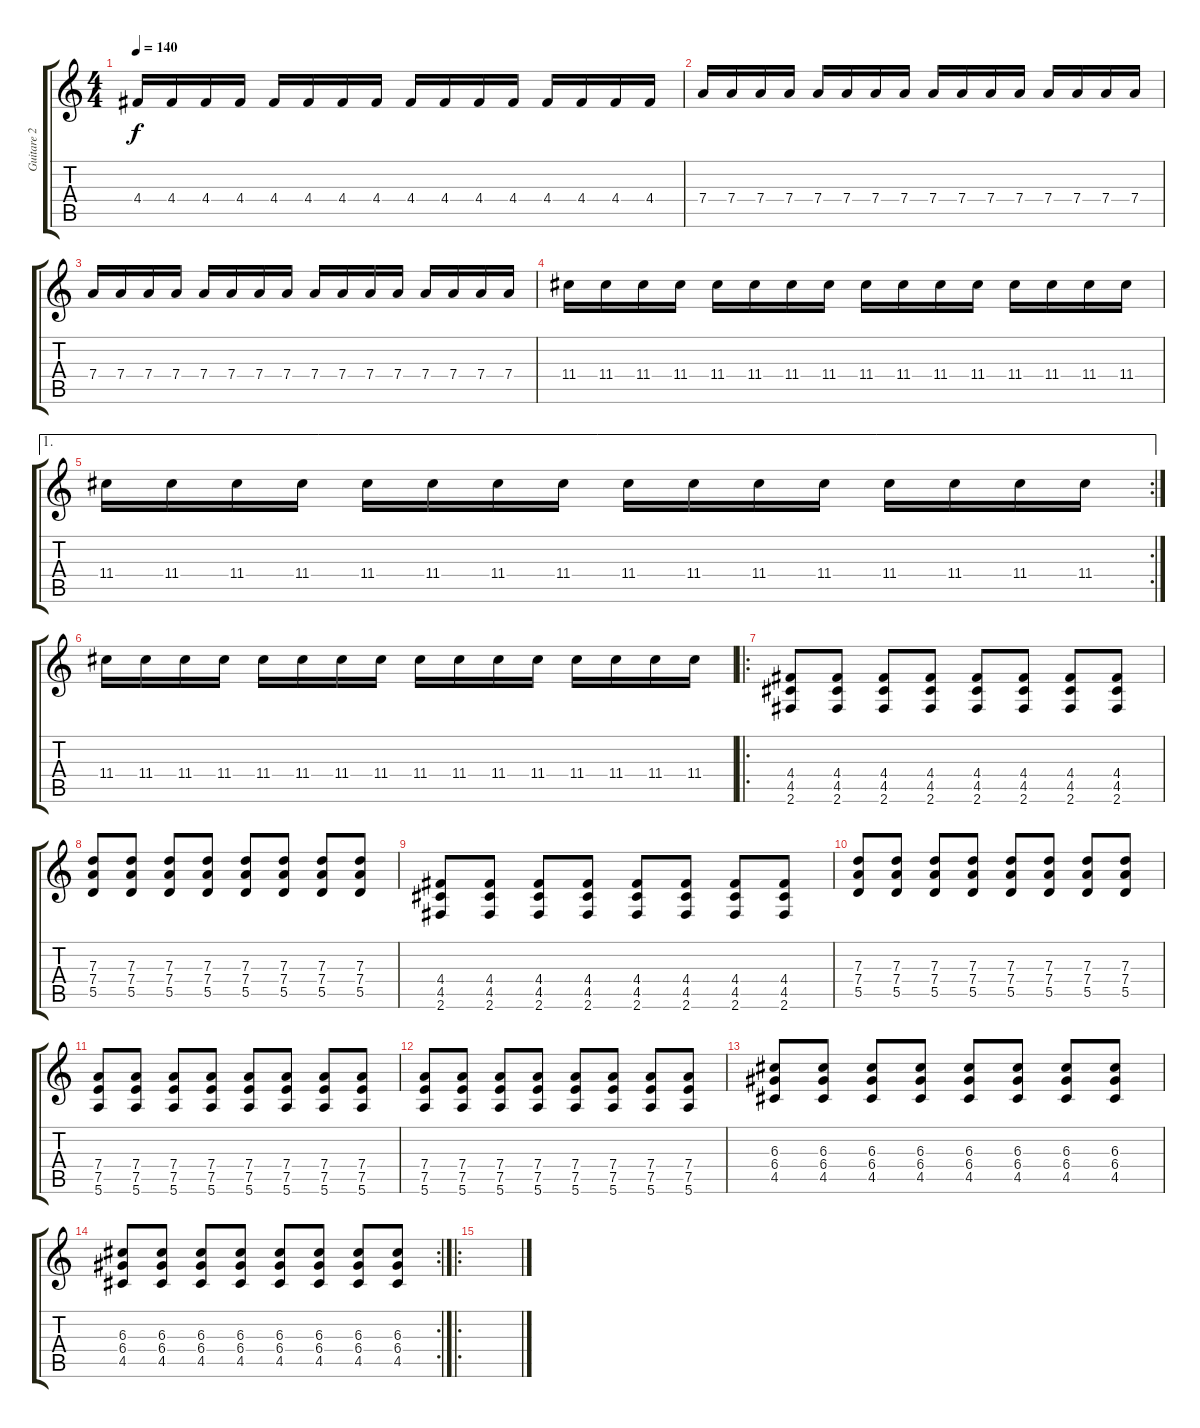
\track ("Guitare 2" "Guitare 2") {instrument distortionguitar}
\staff {score tabs}
\tuning (E4 B3 G3 D3 A2 E2) {hide}
\ts (4 4)
\tempo 140
\clef g2
\ks c
4.4.16{dy f} 4.4.16 4.4.16 4.4.16 4.4.16 4.4.16 4.4.16 4.4.16 4.4.16 4.4.16 4.4.16 4.4.16 4.4.16 4.4.16 4.4.16 4.4.16 |
7.4.16 7.4.16 7.4.16 7.4.16 7.4.16 7.4.16 7.4.16 7.4.16 7.4.16 7.4.16 7.4.16 7.4.16 7.4.16 7.4.16 7.4.16 7.4.16 |
7.4.16 7.4.16 7.4.16 7.4.16 7.4.16 7.4.16 7.4.16 7.4.16 7.4.16 7.4.16 7.4.16 7.4.16 7.4.16 7.4.16 7.4.16 7.4.16 |
11.4.16 11.4.16 11.4.16 11.4.16 11.4.16 11.4.16 11.4.16 11.4.16 11.4.16 11.4.16 11.4.16 11.4.16 11.4.16 11.4.16 11.4.16 11.4.16 |
\ae 1
\rc 2
11.4.16 11.4.16 11.4.16 11.4.16 11.4.16 11.4.16 11.4.16 11.4.16 11.4.16 11.4.16 11.4.16 11.4.16 11.4.16 11.4.16 11.4.16 11.4.16 |
11.4.16 11.4.16 11.4.16 11.4.16 11.4.16 11.4.16 11.4.16 11.4.16 11.4.16 11.4.16 11.4.16 11.4.16 11.4.16 11.4.16 11.4.16 11.4.16 |
\ro
(4.4 4.5 2.6).8 (4.4 4.5 2.6).8 (4.4 4.5 2.6).8 (4.4 4.5 2.6).8 (4.4 4.5 2.6).8 (4.4 4.5 2.6).8 (4.4 4.5 2.6).8 (4.4 4.5 2.6).8 |
(7.3 7.4 5.5).8 (7.3 7.4 5.5).8 (7.3 7.4 5.5).8 (7.3 7.4 5.5).8 (7.3 7.4 5.5).8 (7.3 7.4 5.5).8 (7.3 7.4 5.5).8 (7.3 7.4 5.5).8 |
(4.4 4.5 2.6).8 (4.4 4.5 2.6).8 (4.4 4.5 2.6).8 (4.4 4.5 2.6).8 (4.4 4.5 2.6).8 (4.4 4.5 2.6).8 (4.4 4.5 2.6).8 (4.4 4.5 2.6).8 |
(7.3 7.4 5.5).8 (7.3 7.4 5.5).8 (7.3 7.4 5.5).8 (7.3 7.4 5.5).8 (7.3 7.4 5.5).8 (7.3 7.4 5.5).8 (7.3 7.4 5.5).8 (7.3 7.4 5.5).8 |
(7.4 7.5 5.6).8 (7.4 7.5 5.6).8 (7.4 7.5 5.6).8 (7.4 7.5 5.6).8 (7.4 7.5 5.6).8 (7.4 7.5 5.6).8 (7.4 7.5 5.6).8 (7.4 7.5 5.6).8 |
(7.4 7.5 5.6).8 (7.4 7.5 5.6).8 (7.4 7.5 5.6).8 (7.4 7.5 5.6).8 (7.4 7.5 5.6).8 (7.4 7.5 5.6).8 (7.4 7.5 5.6).8 (7.4 7.5 5.6).8 |
(6.3 6.4 4.5).8 (6.3 6.4 4.5).8 (6.3 6.4 4.5).8 (6.3 6.4 4.5).8 (6.3 6.4 4.5).8 (6.3 6.4 4.5).8 (6.3 6.4 4.5).8 (6.3 6.4 4.5).8 |
\rc 2
(6.3 6.4 4.5).8 (6.3 6.4 4.5).8 (6.3 6.4 4.5).8 (6.3 6.4 4.5).8 (6.3 6.4 4.5).8 (6.3 6.4 4.5).8 (6.3 6.4 4.5).8 (6.3 6.4 4.5).8 |
\ro
